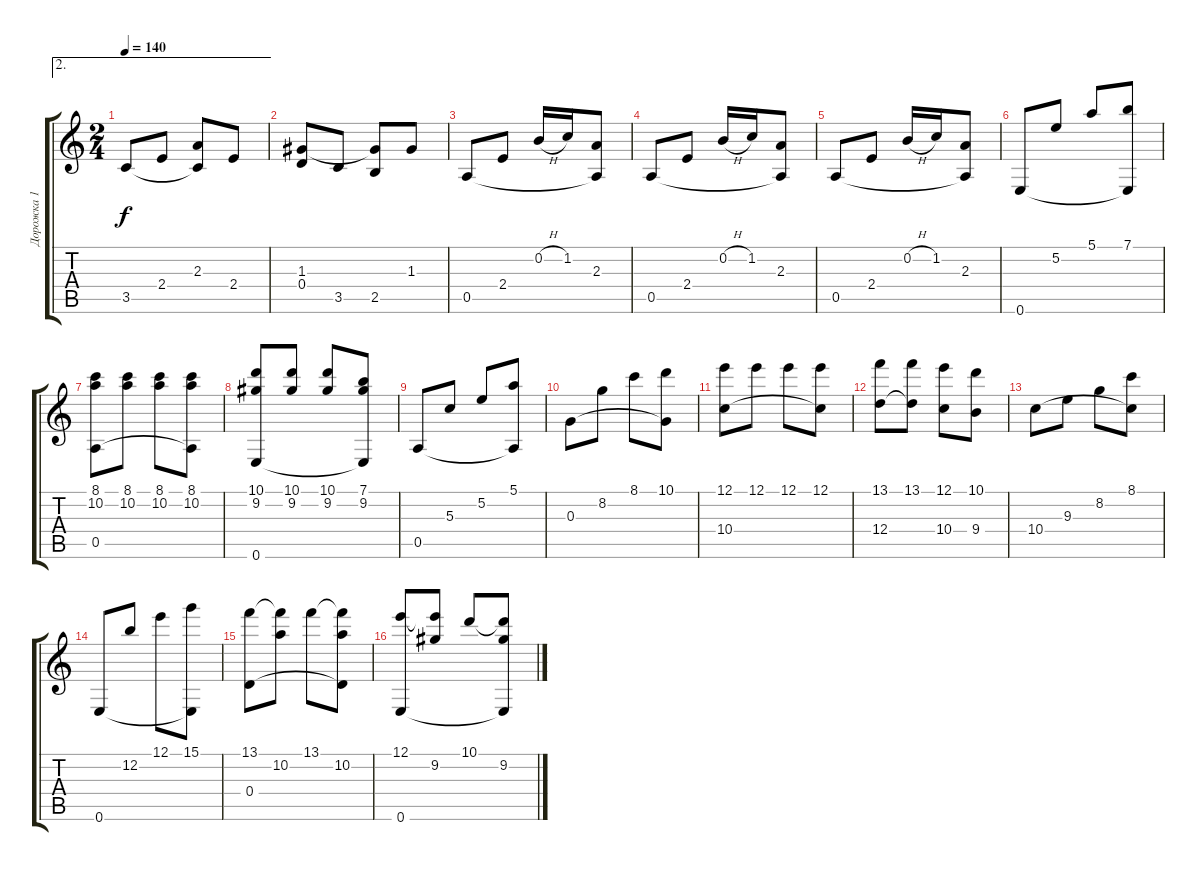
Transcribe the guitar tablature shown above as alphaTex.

\track ("Дорожка 1" "Дорожка 1") {instrument acousticguitarnylon}
\staff {score tabs}
\tuning (E4 B3 G3 D3 A2 E2) {hide}
\ae 2
\ts (2 4)
\tempo 140
\clef g2
\ks aminor
3.5.8{dy f} 2.4.8 (2.3 3.5{t}).8 2.4.8 |
(1.3 0.4).8 3.5.8 (1.3{t} 2.5).8 1.3.8 |
0.5.8 2.4.8 0.2{h}.16 1.2.16 (2.3 0.5{t}).8 |
0.5.8 2.4.8 0.2{h}.16 1.2.16 (2.3 0.5{t}).8 |
0.5.8 2.4.8 0.2{h}.16 1.2.16 (2.3 0.5{t}).8 |
0.6.8 5.2.8 5.1.8 (7.1 0.6{t}).8 |
(8.1 10.2 0.5).8 (8.1 10.2).8 (8.1 10.2).8 (8.1 10.2 0.5{t}).8 |
(10.1 9.2 0.6).8 (10.1 9.2).8 (10.1 9.2).8 (7.1 9.2 0.6{t}).8 |
0.5.8 5.3.8 5.2.8 (5.1 0.5{t}).8 |
0.3.8 8.2.8 8.1.8 (10.1 0.3{t}).8 |
(12.1 10.4).8 12.1.8 12.1.8 (12.1 10.4{t}).8 |
(13.1 12.4).8 (13.1 12.4{t}).8 (12.1 10.4).8 (10.1 9.4).8 |
10.4.8 9.3.8 8.2.8 (8.1 10.4{t}).8 |
0.6.8 12.2.8 12.1.8 (15.1 0.6{t}).8 |
(13.1 0.4).8 (13.1{t} 10.2).8 13.1.8 (13.1{t} 10.2 0.4{t}).8 |
(12.1 0.6).8 (12.1{t} 9.2).8 10.1.8 (10.1{t} 9.2 0.6{t}).8
